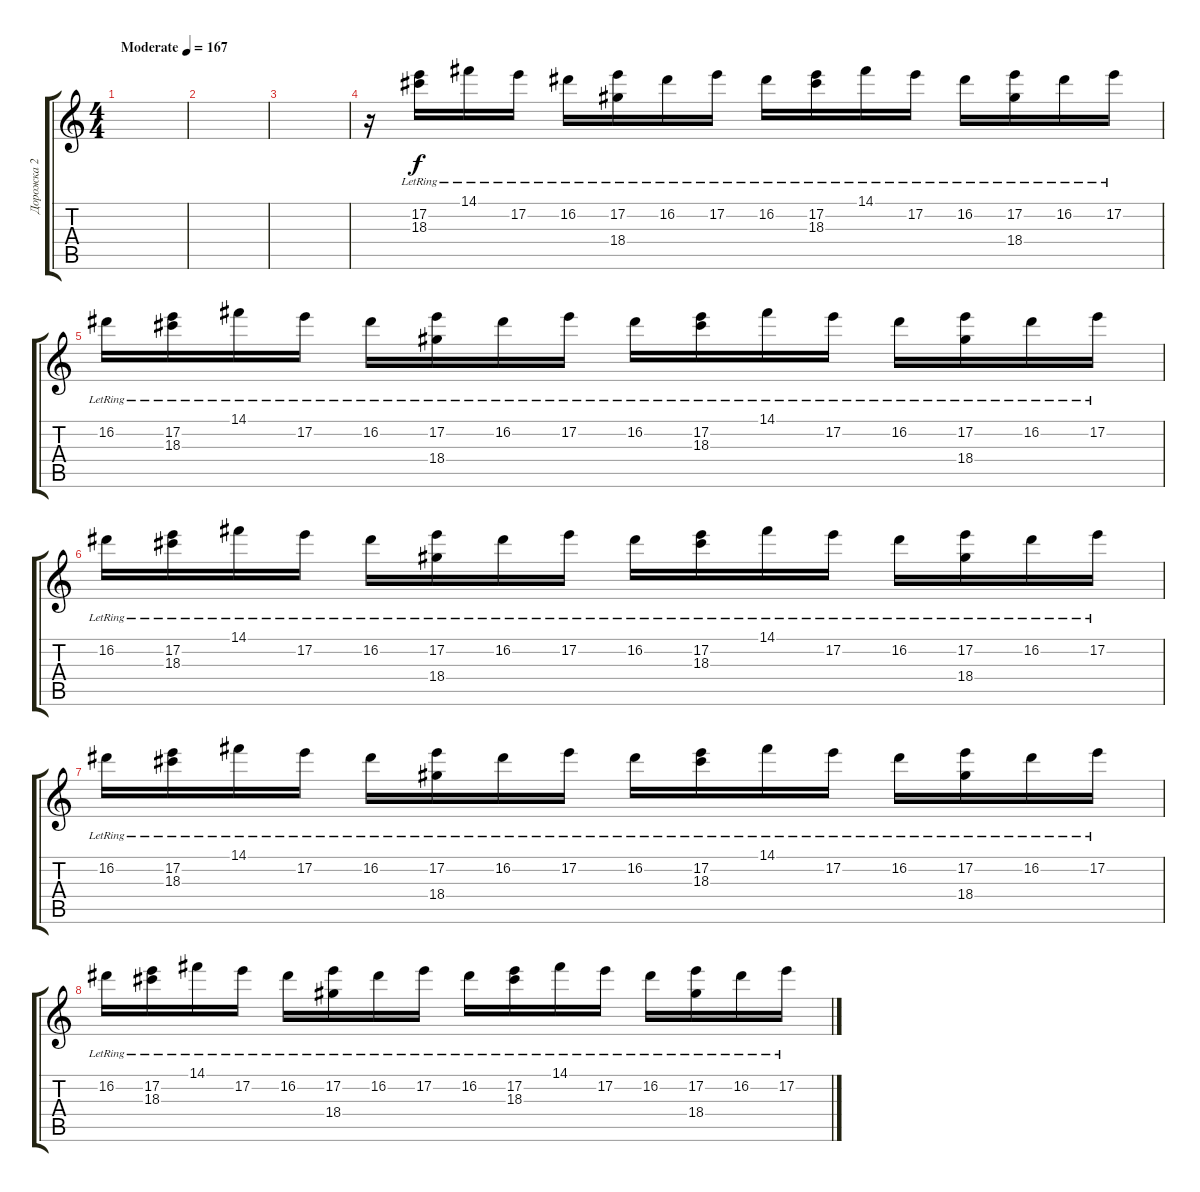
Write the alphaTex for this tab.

\track ("Дорожка 2" "Дорожка 2") {instrument electricguitarjazz}
\staff {score tabs}
\tuning (E4 B3 G3 D3 A2 E2) {hide}
\ts (4 4)
\tempo (167 "Moderate")
\clef g2
\ks c
|
|
|
r.16{volume 4} (17.2{lr} 18.3{lr}).16 14.1{lr}.16 17.2{lr}.16 16.2{lr}.16 (17.2{lr} 18.4{lr}).16 16.2{lr}.16 17.2{lr}.16 16.2{lr}.16 (17.2{lr} 18.3{lr}).16 14.1{lr}.16 17.2{lr}.16 16.2{lr}.16 (17.2{lr} 18.4{lr}).16 16.2{lr}.16 17.2{lr}.16 |
16.2{lr}.16 (17.2{lr} 18.3{lr}).16 14.1{lr}.16 17.2{lr}.16 16.2{lr}.16 (17.2{lr} 18.4{lr}).16 16.2{lr}.16 17.2{lr}.16 16.2{lr}.16 (17.2{lr} 18.3{lr}).16 14.1{lr}.16 17.2{lr}.16 16.2{lr}.16 (17.2{lr} 18.4{lr}).16 16.2{lr}.16 17.2{lr}.16 |
16.2{lr}.16 (17.2{lr} 18.3{lr}).16 14.1{lr}.16 17.2{lr}.16 16.2{lr}.16 (17.2{lr} 18.4{lr}).16 16.2{lr}.16 17.2{lr}.16 16.2{lr}.16 (17.2{lr} 18.3{lr}).16 14.1{lr}.16 17.2{lr}.16 16.2{lr}.16 (17.2{lr} 18.4{lr}).16 16.2{lr}.16 17.2{lr}.16 |
16.2{lr}.16 (17.2{lr} 18.3{lr}).16 14.1{lr}.16 17.2{lr}.16 16.2{lr}.16 (17.2{lr} 18.4{lr}).16 16.2{lr}.16 17.2{lr}.16 16.2{lr}.16 (17.2{lr} 18.3{lr}).16 14.1{lr}.16 17.2{lr}.16 16.2{lr}.16 (17.2{lr} 18.4{lr}).16 16.2{lr}.16 17.2{lr}.16 |
16.2{lr}.16 (17.2{lr} 18.3{lr}).16 14.1{lr}.16 17.2{lr}.16 16.2{lr}.16 (17.2{lr} 18.4{lr}).16 16.2{lr}.16 17.2{lr}.16 16.2{lr}.16 (17.2{lr} 18.3{lr}).16 14.1{lr}.16 17.2{lr}.16 16.2{lr}.16 (17.2{lr} 18.4{lr}).16 16.2{lr}.16 17.2{lr}.16
